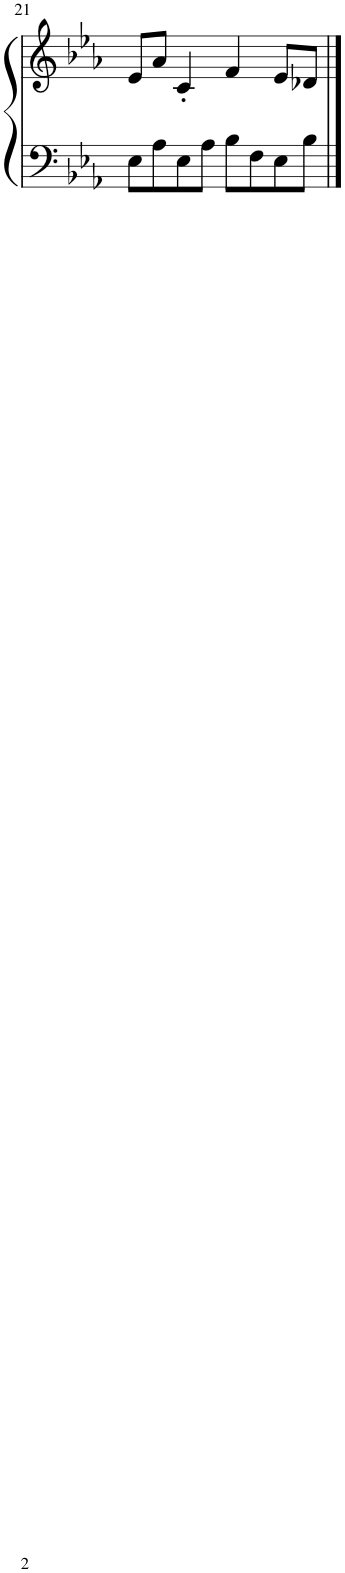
**kern	**kern
*part1	*part1
*staff2	*staff1
*I"Piano	*
*I'Pno.	*
!!LO:PB:g=z
*clefF4	*clefG2
*k[b-e-a-]	*k[b-e-a-]
*M4/4	*M4/4
=21	=21
8E-\L	8e-/L
8A-\	8a-/J
8E-\	4c'/
8A-\J	.
8B-\L	4f/
8F\	.
8E-\	8e-/L
8B-\J	8d-X/J
==	==
*-	*-
